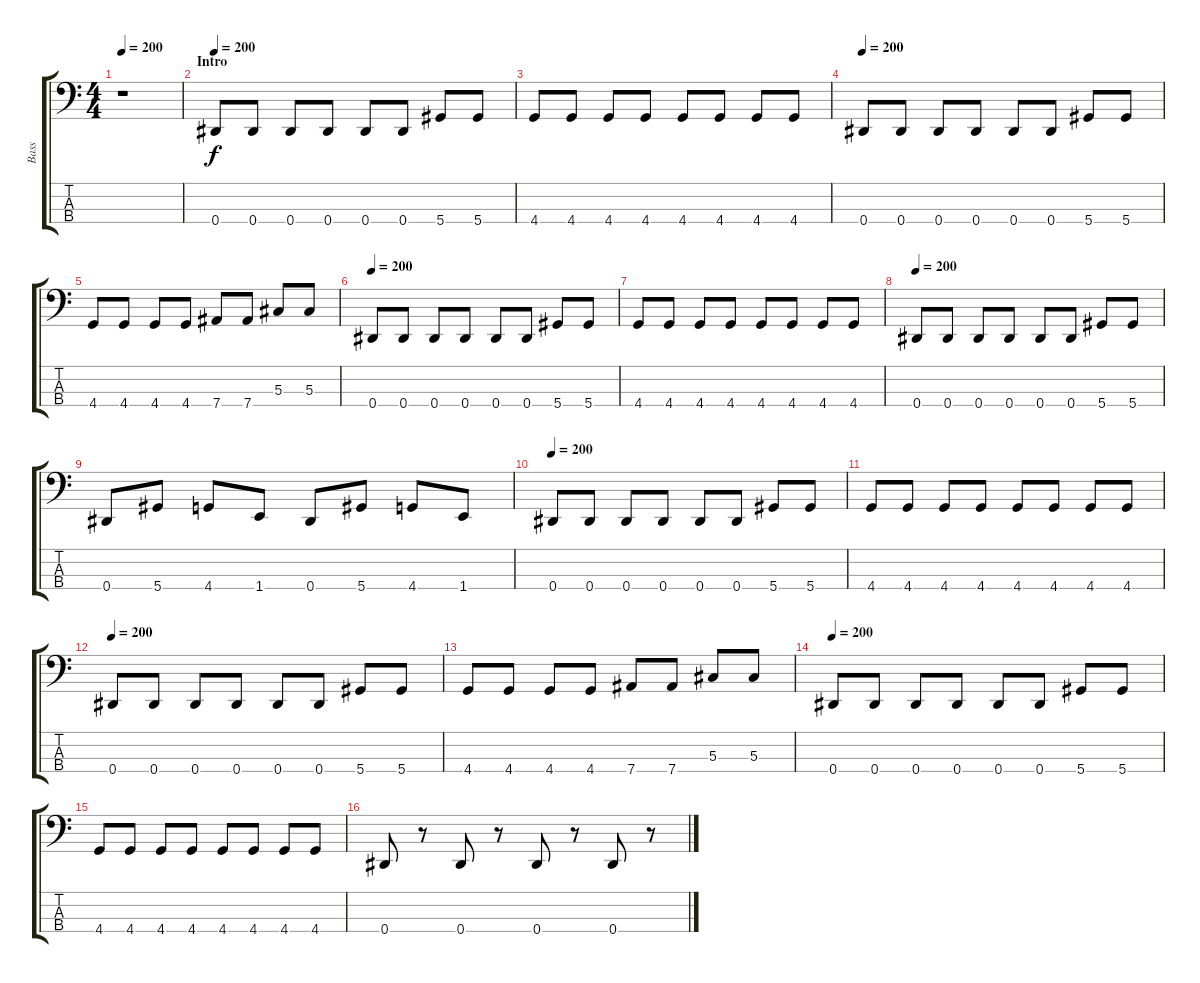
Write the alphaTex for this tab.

\track ("Bass" "Bass") {instrument electricbasspick}
\staff {score tabs}
\tuning (Gb2 Db2 Ab1 Eb1) {hide}
\ts (4 4)
\tempo 200
\clef f4
\ks c
r.1{dy f instrument electricbasspick} |
\section ("" "Intro")
\tempo 200
0.4.8 0.4.8 0.4.8 0.4.8 0.4.8 0.4.8 5.4.8 5.4.8 |
4.4.8 4.4.8 4.4.8 4.4.8 4.4.8 4.4.8 4.4.8 4.4.8 |
\tempo 200
0.4.8 0.4.8 0.4.8 0.4.8 0.4.8 0.4.8 5.4.8 5.4.8 |
4.4.8 4.4.8 4.4.8 4.4.8 7.4.8 7.4.8 5.3.8 5.3.8 |
\tempo 200
0.4.8 0.4.8 0.4.8 0.4.8 0.4.8 0.4.8 5.4.8 5.4.8 |
4.4.8 4.4.8 4.4.8 4.4.8 4.4.8 4.4.8 4.4.8 4.4.8 |
\tempo 200
0.4.8 0.4.8 0.4.8 0.4.8 0.4.8 0.4.8 5.4.8 5.4.8 |
0.4.8 5.4.8 4.4.8 1.4.8 0.4.8 5.4.8 4.4.8 1.4.8 |
\tempo 200
0.4.8 0.4.8 0.4.8 0.4.8 0.4.8 0.4.8 5.4.8 5.4.8 |
4.4.8 4.4.8 4.4.8 4.4.8 4.4.8 4.4.8 4.4.8 4.4.8 |
\tempo 200
0.4.8 0.4.8 0.4.8 0.4.8 0.4.8 0.4.8 5.4.8 5.4.8 |
4.4.8 4.4.8 4.4.8 4.4.8 7.4.8 7.4.8 5.3.8 5.3.8 |
\tempo 200
0.4.8 0.4.8 0.4.8 0.4.8 0.4.8 0.4.8 5.4.8 5.4.8 |
4.4.8 4.4.8 4.4.8 4.4.8 4.4.8 4.4.8 4.4.8 4.4.8 |
0.4.8 r.8 0.4.8 r.8 0.4.8 r.8 0.4.8 r.8
